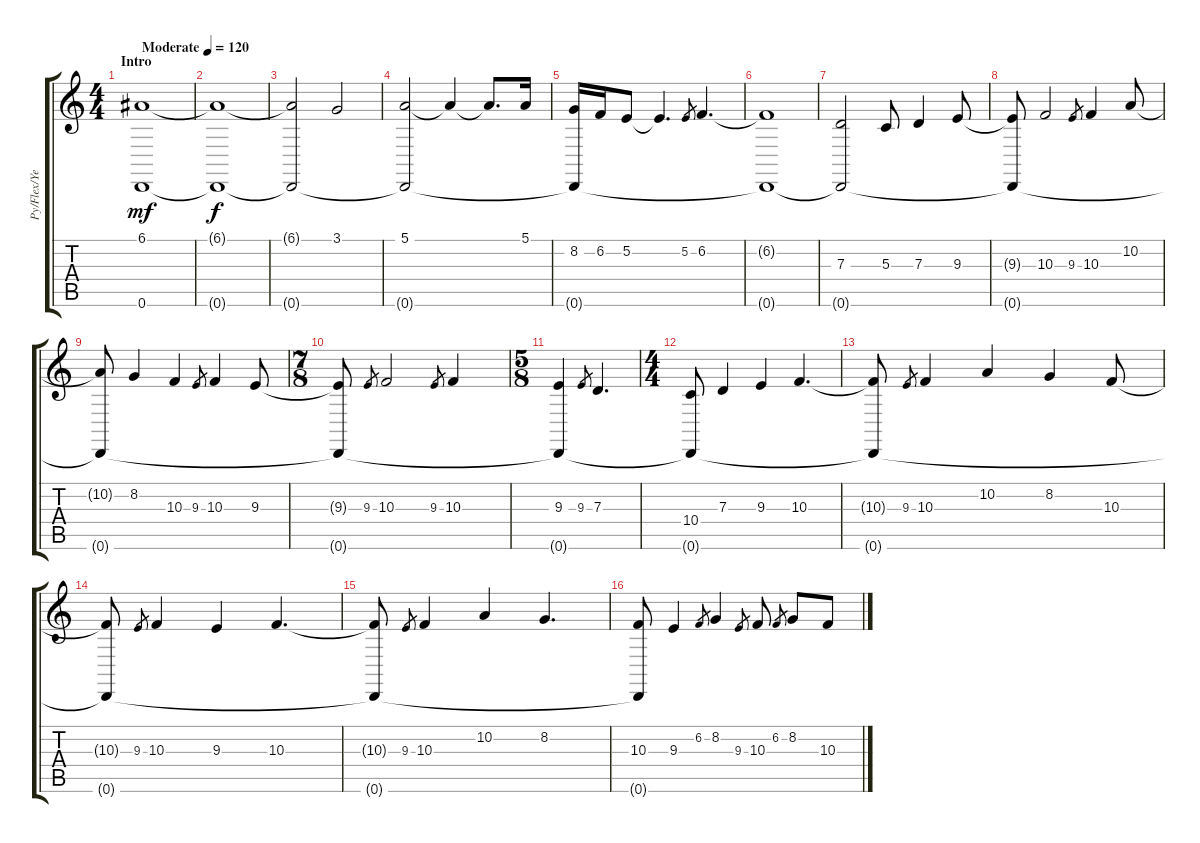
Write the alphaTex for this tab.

\track ("Py/Flex/Yellow" "Py/Flex/Ye") {instrument bagpipe}
\staff {score tabs}
\tuning (E4 B3 G3 D3 A2 D2) {hide}
\ts (4 4)
\section ("" "Intro")
\tempo (120 "Moderate")
\clef g2
\ks c
(6.1 0.6).1{dy mf volume 0 instrument bagpipe} |
(6.1{t} 0.6{t}).1{dy f volume 16} |
(6.1{t} 0.6{t}).2 3.1.2 |
(5.1 0.6{t}).2 5.1{t}.4 5.1{t}.8{d} 5.1.16 |
(8.2 0.6{t}).16 6.2.16 5.2.8 5.2{t}.4{d} 5.2.8{gr} 6.2.4{d} |
(6.2{t} 0.6{t}).1 |
(7.3 0.6{t}).2 5.3.8 7.3.4 9.3.8 |
(9.3{t} 0.6{t}).8 10.3.2 9.3.8{gr} 10.3.4 10.2.8 |
(10.2{t} 0.6{t}).8 8.2.4 10.3.4 9.3.8{gr} 10.3.4 9.3.8 |
\ts (7 8)
(9.3{t} 0.6{t}).8 9.3.8{gr} 10.3.2 9.3.8{gr} 10.3.4 |
\ts (5 8)
(9.3 0.6{t}).4 9.3.8{gr} 7.3.4{d} |
\ts (4 4)
(10.4 0.6{t}).8 7.3.4 9.3.4 10.3.4{d} |
(10.3{t} 0.6{t}).8 9.3.8{gr} 10.3.4 10.2.4 8.2.4 10.3.8 |
(10.3{t} 0.6{t}).8 9.3.8{gr} 10.3.4 9.3.4 10.3.4{d} |
(10.3{t} 0.6{t}).8 9.3.8{gr} 10.3.4 10.2.4 8.2.4{d} |
(10.3 0.6{t}).8 9.3.4 6.2.8{gr} 8.2.4 9.3.8{gr} 10.3.8 6.2.8{gr} 8.2.8 10.3.8
